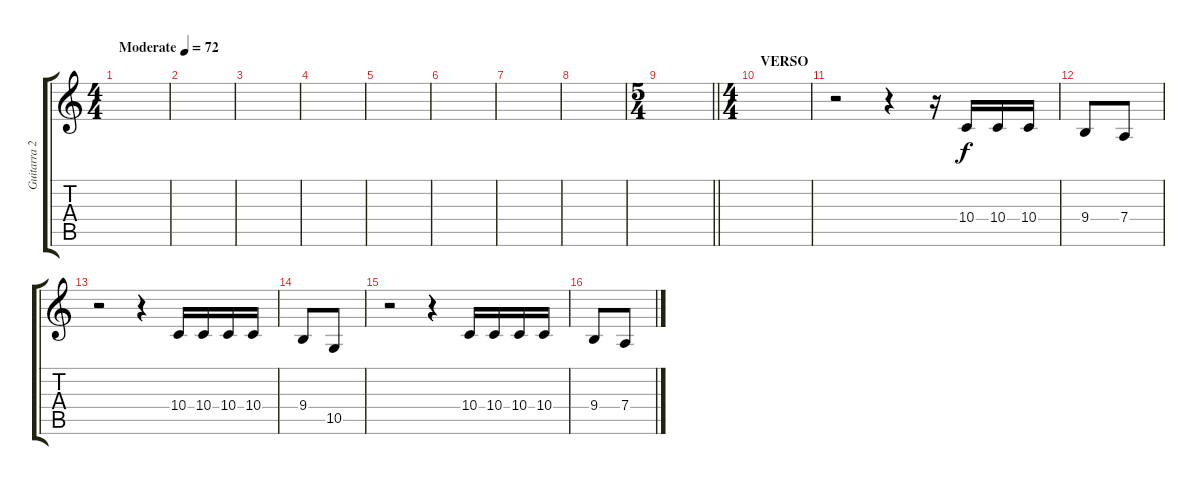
\track ("Guitarra 2" "Guitarra 2") {instrument marimba}
\staff {score tabs}
\tuning (E4 B3 G3 D3 A2 E2) {hide}
\ts (4 4)
\tempo (72 "Moderate")
\clef g2
\ks c
|
|
|
|
|
|
|
|
\ts (5 4)
\barLineRight lightlight
|
\ts (4 4)
\section ("" "VERSO")
|
r.2 r.4 r.16 10.4.16 10.4.16 10.4.16 |
9.4.8 7.4.8 |
r.2 r.4 10.4.16 10.4.16 10.4.16 10.4.16 |
9.4.8 10.5.8 |
r.2 r.4 10.4.16 10.4.16 10.4.16 10.4.16 |
9.4.8 7.4.8
